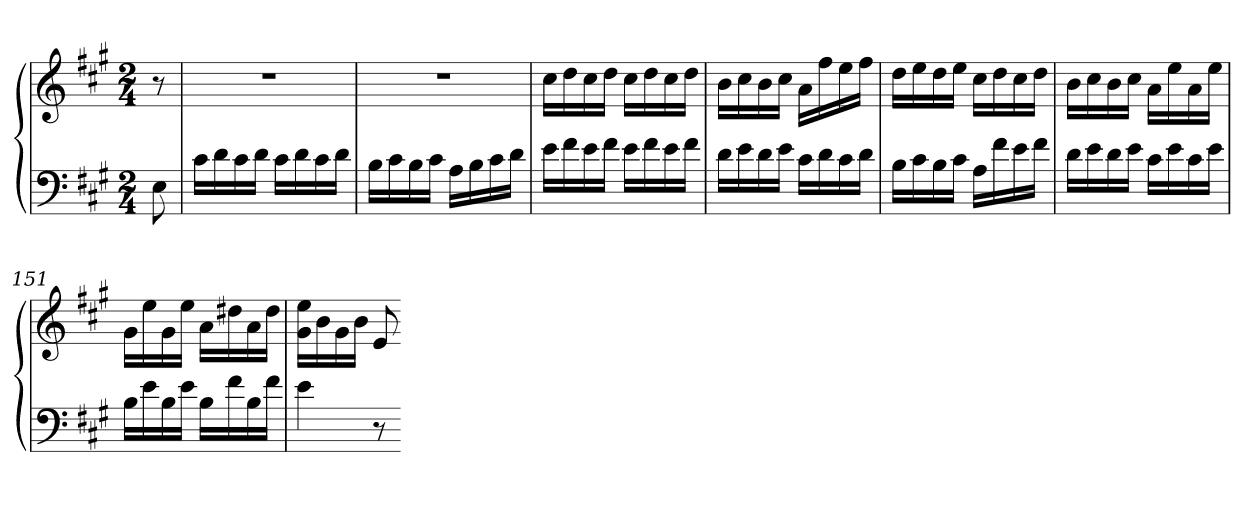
**kern	**kern
*part1	*part1
*staff2	*staff1
*clefF4	*clefG2
*k[f#c#g#]	*k[f#c#g#]
*A:	*A:
*M2/4	*M2/4
=	=
8E	8r
=145	=145
16c#LL	2r
16d	.
16c#	.
16dJJ	.
16c#LL	.
16d	.
16c#	.
16dJJ	.
=146	=146
16BLL	2r
16c#	.
16B	.
16c#JJ	.
16ALL	.
16B	.
16c#	.
16dJJ	.
=147	=147
16eLL	16cc#LL
16f#	16dd
16e	16cc#
16f#JJ	16ddJJ
16eLL	16cc#LL
16f#	16dd
16e	16cc#
16f#JJ	16ddJJ
=148	=148
16dLL	16bLL
16e	16cc#
16d	16b
16eJJ	16cc#JJ
16c#LL	16aLL
16d	16ff#
16c#	16ee
16dJJ	16ff#JJ
=149	=149
16BLL	16ddLL
16c#	16ee
16B	16dd
16c#JJ	16eeJJ
16ALL	16cc#LL
16f#	16dd
16e	16cc#
16f#JJ	16ddJJ
=150	=150
16dLL	16bLL
16e	16cc#
16d	16b
16eJJ	16cc#JJ
16c#LL	16aLL
16e	16ee
16c#	16a
16eJJ	16eeJJ
=151	=151
16BLL	16g#LL
16e	16ee
16B	16g#
16eJJ	16eeJJ
16BLL	16aLL
16f#	16dd#X
16B	16a
16f#JJ	16dd#JJ
=152	=152
4e	16g# 16eeLL
.	16b
.	16g#
.	16bJJ
8r	8e
=-	=-
*-	*-
